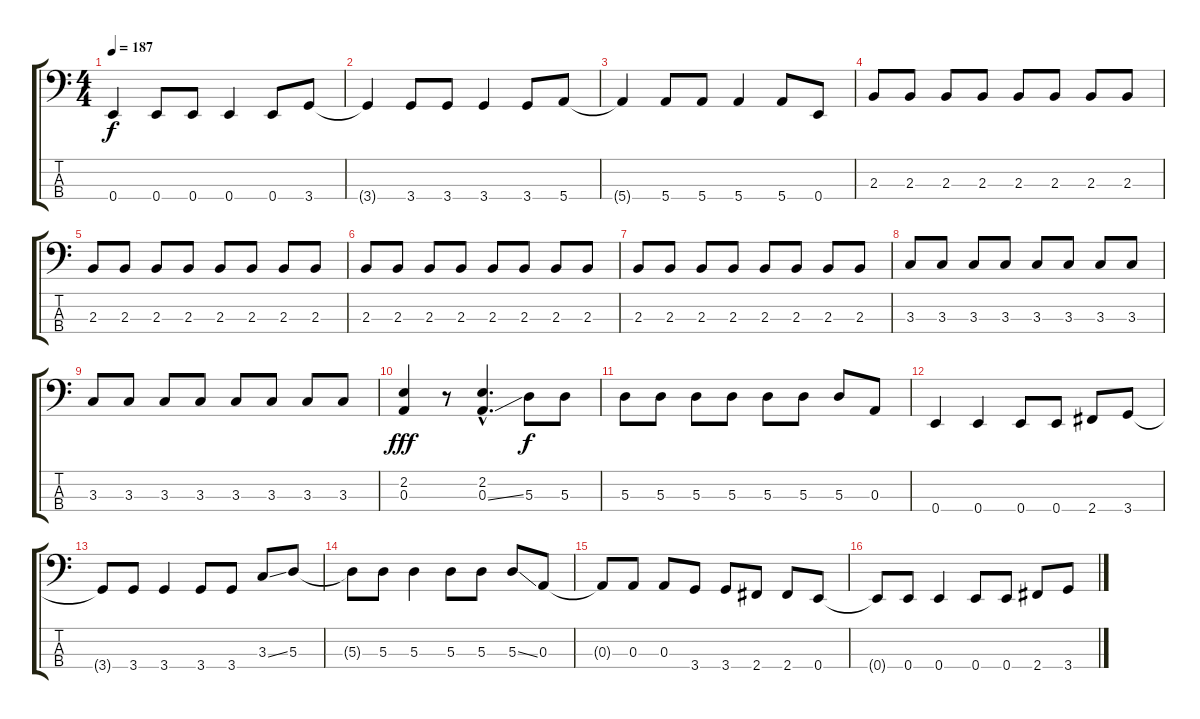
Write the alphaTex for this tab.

\track "" {instrument electricbasspick}
\staff {score tabs}
\tuning (G2 D2 A1 E1) {hide}
\ts (4 4)
\tempo 187
\clef f4
\ks c
0.4.4{dy f} 0.4.8 0.4.8 0.4.4 0.4.8 3.4.8 |
3.4{t}.4 3.4.8 3.4.8 3.4.4 3.4.8 5.4.8 |
5.4{t}.4 5.4.8 5.4.8 5.4.4 5.4.8 0.4.8 |
2.3.8 2.3.8 2.3.8 2.3.8 2.3.8 2.3.8 2.3.8 2.3.8 |
2.3.8 2.3.8 2.3.8 2.3.8 2.3.8 2.3.8 2.3.8 2.3.8 |
2.3.8 2.3.8 2.3.8 2.3.8 2.3.8 2.3.8 2.3.8 2.3.8 |
2.3.8 2.3.8 2.3.8 2.3.8 2.3.8 2.3.8 2.3.8 2.3.8 |
3.3.8 3.3.8 3.3.8 3.3.8 3.3.8 3.3.8 3.3.8 3.3.8 |
3.3.8 3.3.8 3.3.8 3.3.8 3.3.8 3.3.8 3.3.8 3.3.8 |
(2.2 0.3).4{dy fff} r.8 (2.2{hac} 0.3{ss hac}).4{d} 5.3.8{dy f} 5.3.8 |
5.3.8 5.3.8 5.3.8 5.3.8 5.3.8 5.3.8 5.3.8 0.3.8 |
0.4.4 0.4.4 0.4.8 0.4.8 2.4.8 3.4.8 |
3.4{t}.8 3.4.8 3.4.4 3.4.8 3.4.8 3.3{ss}.8 5.3.8 |
5.3{t}.8 5.3.8 5.3.4 5.3.8 5.3.8 5.3{ss}.8 0.3.8 |
0.3{t}.8 0.3.8 0.3.8 3.4.8 3.4.8 2.4.8 2.4.8 0.4.8 |
0.4{t}.8 0.4.8 0.4.4 0.4.8 0.4.8 2.4.8 3.4.8
